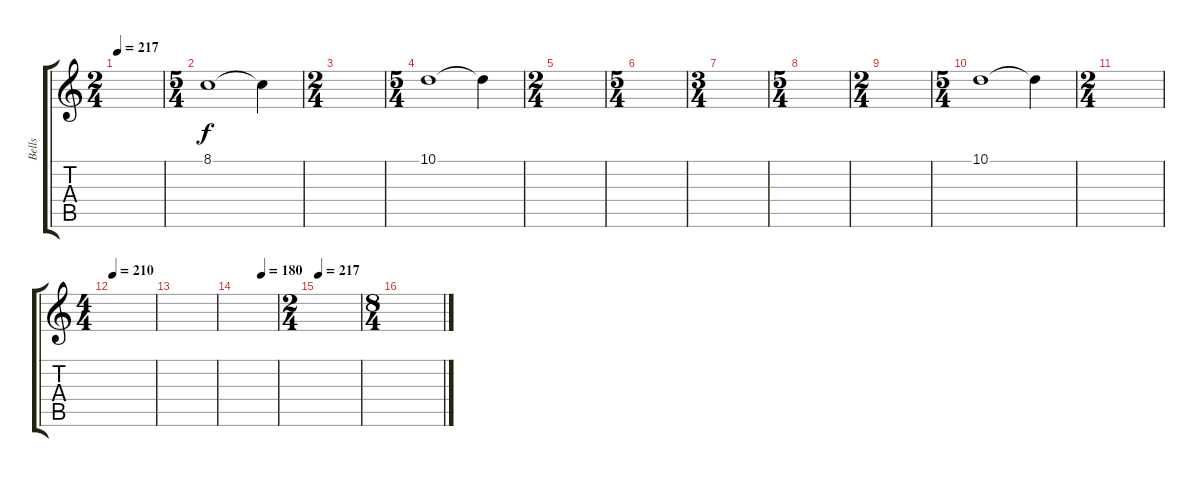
\track ("Bells" "Bells") {instrument tubularbells}
\staff {score tabs}
\tuning (E4 B3 G3 D3 A2 E2) {hide}
\ts (2 4)
\tempo 217
\clef g2
\ks c
|
\ts (5 4)
8.1.1 8.1{t}.4 |
\ts (2 4)
|
\ts (5 4)
10.1.1 10.1{t}.4 |
\ts (2 4)
|
\ts (5 4)
|
\ts (3 4)
|
\ts (5 4)
|
\ts (2 4)
|
\ts (5 4)
10.1.1 10.1{t}.4 |
\ts (2 4)
|
\ts (4 4)
\tempo 210
|
|
\tempo (180 0.625)
|
\ts (2 4)
\tempo 217
|
\ts (8 4)
